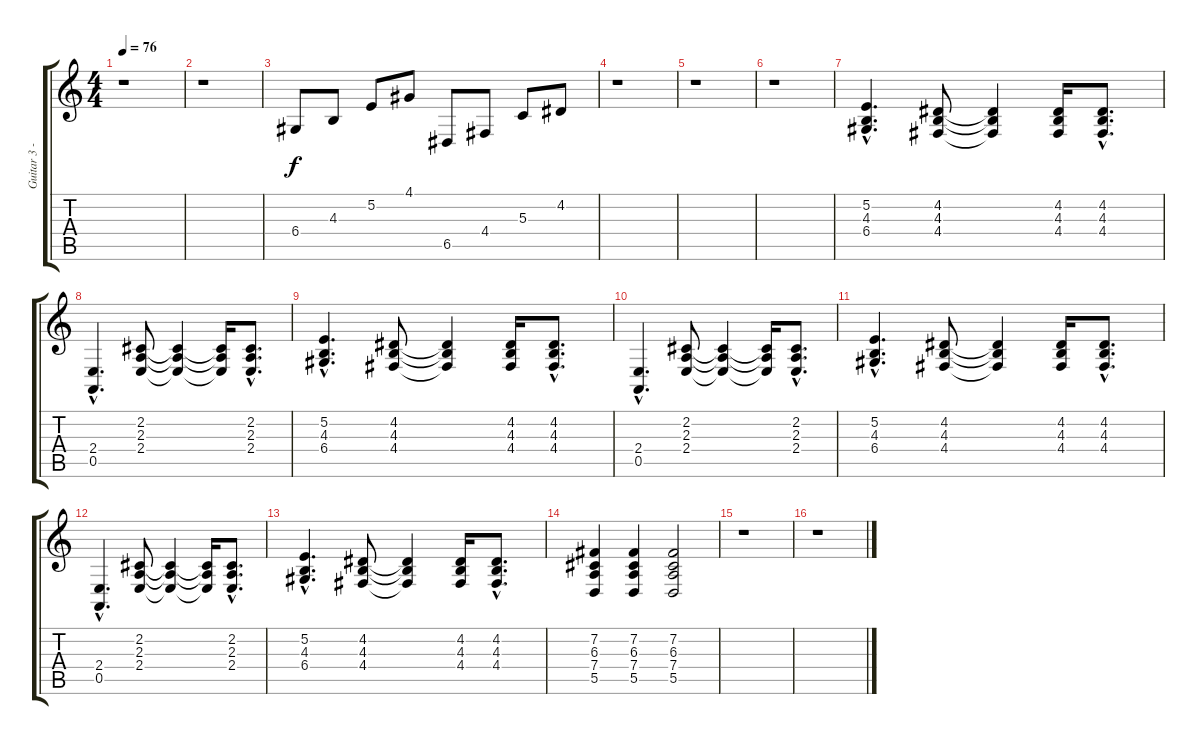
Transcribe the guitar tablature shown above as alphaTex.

\track ("Guitar 3 - chorus + delay" "Guitar 3 -") {instrument brasssection}
\staff {score tabs}
\tuning (E4 B3 G3 D3 A2 E2) {hide}
\ts (4 4)
\tempo 76
\clef g2
\ks c
r.1{dy f} |
r.1 |
6.4.8 4.3.8 5.2.8 4.1.8 6.5.8 4.4.8 5.3.8 4.2.8 |
r.1 |
r.1 |
r.1 |
(5.2{hac} 4.3{hac} 6.4{hac}).4{d} (4.2 4.3 4.4).8 (4.2{t} 4.3{t} 4.4{t}).4 (4.2 4.3 4.4).16 (4.2{hac} 4.3{hac} 4.4{hac}).8{d} |
(2.4{hac} 0.5{hac}).4{d} (2.2 2.3 2.4).8 (2.2{t} 2.3{t} 2.4{t}).4 (2.2{t} 2.3{t} 2.4{t}).16 (2.2{hac} 2.3{hac} 2.4{hac}).8{d} |
(5.2{hac} 4.3{hac} 6.4{hac}).4{d} (4.2 4.3 4.4).8 (4.2{t} 4.3{t} 4.4{t}).4 (4.2 4.3 4.4).16 (4.2{hac} 4.3{hac} 4.4{hac}).8{d} |
(2.4{hac} 0.5{hac}).4{d} (2.2 2.3 2.4).8 (2.2{t} 2.3{t} 2.4{t}).4 (2.2{t} 2.3{t} 2.4{t}).16 (2.2{hac} 2.3{hac} 2.4{hac}).8{d} |
(5.2{hac} 4.3{hac} 6.4{hac}).4{d} (4.2 4.3 4.4).8 (4.2{t} 4.3{t} 4.4{t}).4 (4.2 4.3 4.4).16 (4.2{hac} 4.3{hac} 4.4{hac}).8{d} |
(2.4{hac} 0.5{hac}).4{d} (2.2 2.3 2.4).8 (2.2{t} 2.3{t} 2.4{t}).4 (2.2{t} 2.3{t} 2.4{t}).16 (2.2{hac} 2.3{hac} 2.4{hac}).8{d} |
(5.2{hac} 4.3{hac} 6.4{hac}).4{d} (4.2 4.3 4.4).8 (4.2{t} 4.3{t} 4.4{t}).4 (4.2 4.3 4.4).16 (4.2{hac} 4.3{hac} 4.4{hac}).8{d} |
(7.2 6.3 7.4 5.5).4 (7.2 6.3 7.4 5.5).4 (7.2 6.3 7.4 5.5).2 |
r.1 |
r.1
